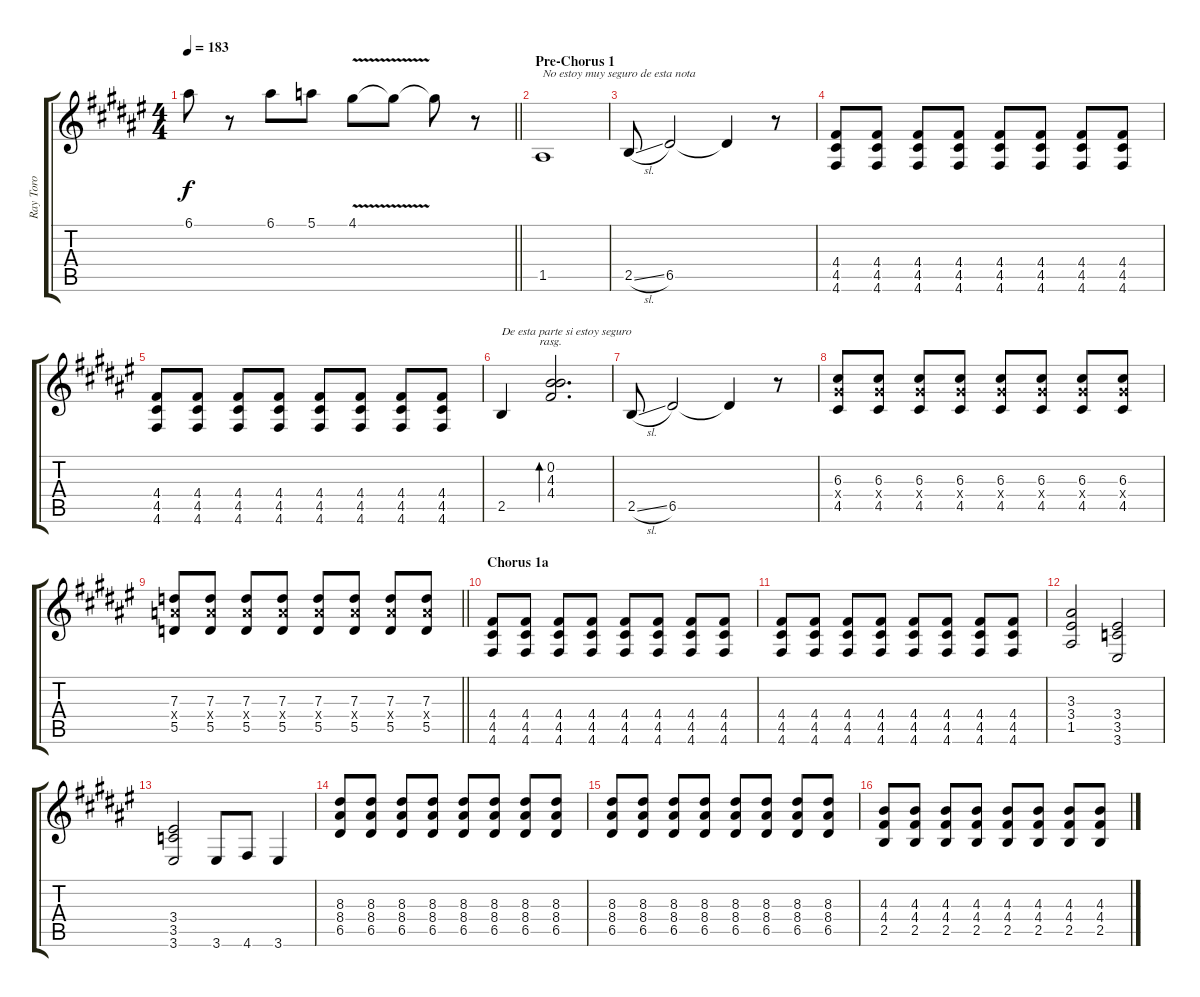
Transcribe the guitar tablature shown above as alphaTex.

\track ("Ray Toro" "Ray Toro") {instrument distortionguitar}
\staff {score tabs}
\tuning (E4 B3 G3 D3 A2 D2) {hide}
\ts (4 4)
\tempo 183
\clef g2
\barLineRight lightlight
\ks d#minor
6.1.8{dy f} r.8 6.1.8 5.1.8 4.1{v}.8 4.1{t}.8 4.1{t}.8 r.8 |
\section ("" "Pre-Chorus 1")
1.5.1{txt "No estoy muy seguro de esta nota" instrument electricguitarclean} |
2.5{sl}.8 6.5.2 6.5{t}.4 r.8 |
(4.4 4.5 4.6).8{instrument distortionguitar} (4.4 4.5 4.6).8 (4.4 4.5 4.6).8 (4.4 4.5 4.6).8 (4.4 4.5 4.6).8 (4.4 4.5 4.6).8 (4.4 4.5 4.6).8 (4.4 4.5 4.6).8 |
(4.4 4.5 4.6).8 (4.4 4.5 4.6).8 (4.4 4.5 4.6).8 (4.4 4.5 4.6).8 (4.4 4.5 4.6).8 (4.4 4.5 4.6).8 (4.4 4.5 4.6).8 (4.4 4.5 4.6).8 |
2.5.4{txt "De esta parte si estoy seguro" instrument electricguitarclean} (0.2 4.3 4.4).2{d bd 480 rasg ii} |
2.5{sl}.8 6.5.2 6.5{t}.4 r.8 |
(6.3 6.4{x} 4.5).8{instrument distortionguitar} (6.3 6.4{x} 4.5).8 (6.3 6.4{x} 4.5).8 (6.3 6.4{x} 4.5).8 (6.3 6.4{x} 4.5).8 (6.3 6.4{x} 4.5).8 (6.3 6.4{x} 4.5).8 (6.3 6.4{x} 4.5).8 |
\barLineRight lightlight
(7.3 7.4{x} 5.5).8 (7.3 7.4{x} 5.5).8 (7.3 7.4{x} 5.5).8 (7.3 7.4{x} 5.5).8 (7.3 7.4{x} 5.5).8 (7.3 7.4{x} 5.5).8 (7.3 7.4{x} 5.5).8 (7.3 7.4{x} 5.5).8 |
\section ("" "Chorus 1a")
(4.4 4.5 4.6).8 (4.4 4.5 4.6).8 (4.4 4.5 4.6).8 (4.4 4.5 4.6).8 (4.4 4.5 4.6).8 (4.4 4.5 4.6).8 (4.4 4.5 4.6).8 (4.4 4.5 4.6).8 |
(4.4 4.5 4.6).8 (4.4 4.5 4.6).8 (4.4 4.5 4.6).8 (4.4 4.5 4.6).8 (4.4 4.5 4.6).8 (4.4 4.5 4.6).8 (4.4 4.5 4.6).8 (4.4 4.5 4.6).8 |
(3.3 3.4 1.5).2 (3.4 3.5 3.6).2 |
(3.4 3.5 3.6).2 3.6.8 4.6.8 3.6.4 |
(8.3 8.4 6.5).8 (8.3 8.4 6.5).8 (8.3 8.4 6.5).8 (8.3 8.4 6.5).8 (8.3 8.4 6.5).8 (8.3 8.4 6.5).8 (8.3 8.4 6.5).8 (8.3 8.4 6.5).8 |
(8.3 8.4 6.5).8 (8.3 8.4 6.5).8 (8.3 8.4 6.5).8 (8.3 8.4 6.5).8 (8.3 8.4 6.5).8 (8.3 8.4 6.5).8 (8.3 8.4 6.5).8 (8.3 8.4 6.5).8 |
(4.3 4.4 2.5).8 (4.3 4.4 2.5).8 (4.3 4.4 2.5).8 (4.3 4.4 2.5).8 (4.3 4.4 2.5).8 (4.3 4.4 2.5).8 (4.3 4.4 2.5).8 (4.3 4.4 2.5).8
